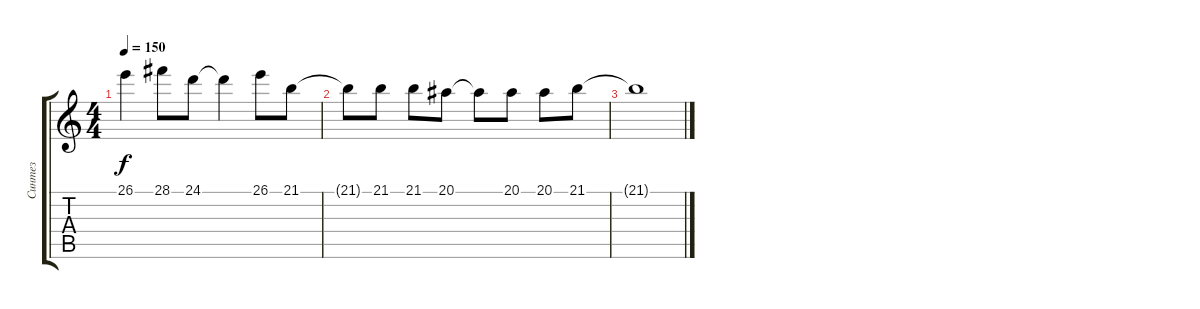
\track ("Синтез" "Синтез") {instrument lead1square}
\staff {score tabs}
\tuning (D4 A3 F3 C3 G2 D2) {hide}
\ts (4 4)
\tempo 150
\clef g2
\ks c
26.1{t}.4{dy f} 28.1.8 24.1.8 24.1{t}.4 26.1.8 21.1.8 |
21.1{t}.8 21.1.8 21.1.8 20.1.8 20.1{t}.8 20.1.8 20.1.8 21.1.8 |
21.1{t}.1
